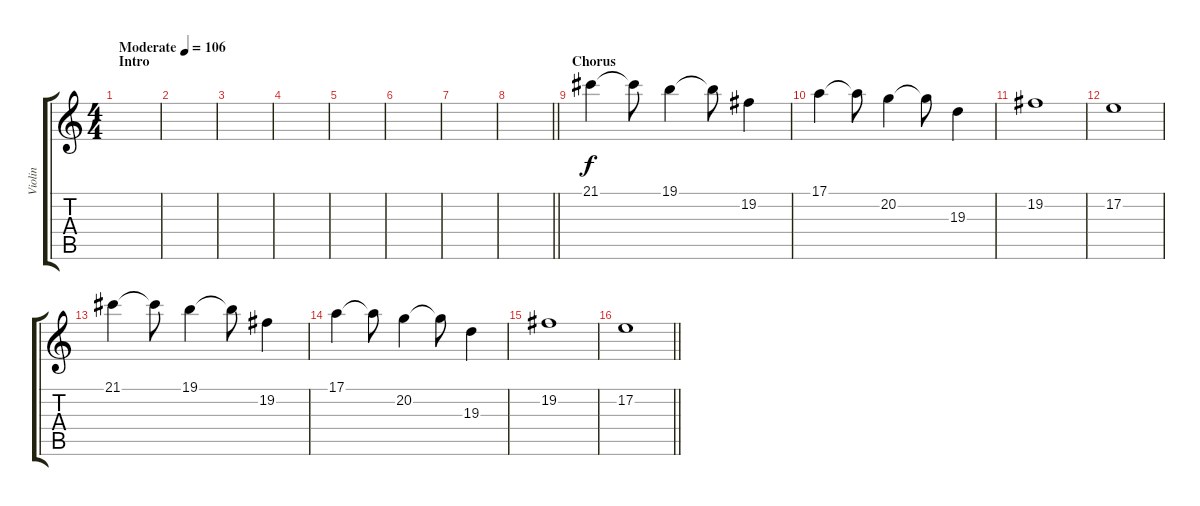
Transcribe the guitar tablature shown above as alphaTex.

\track ("Violin" "Violin") {instrument violin}
\staff {score tabs}
\tuning (E4 B3 G3 D3 A2 E2) {hide}
\ts (4 4)
\section ("" "Intro")
\tempo (106 "Moderate")
\clef g2
\ks c
|
|
|
|
|
|
|
\barLineRight lightlight
|
\section ("" "Chorus")
21.1.4 21.1{t}.8 19.1.4 19.1{t}.8 19.2.4 |
17.1.4 17.1{t}.8 20.2.4 20.2{t}.8 19.3.4 |
19.2.1 |
17.2.1 |
21.1.4 21.1{t}.8 19.1.4 19.1{t}.8 19.2.4 |
17.1.4 17.1{t}.8 20.2.4 20.2{t}.8 19.3.4 |
19.2.1 |
\barLineRight lightlight
17.2.1
